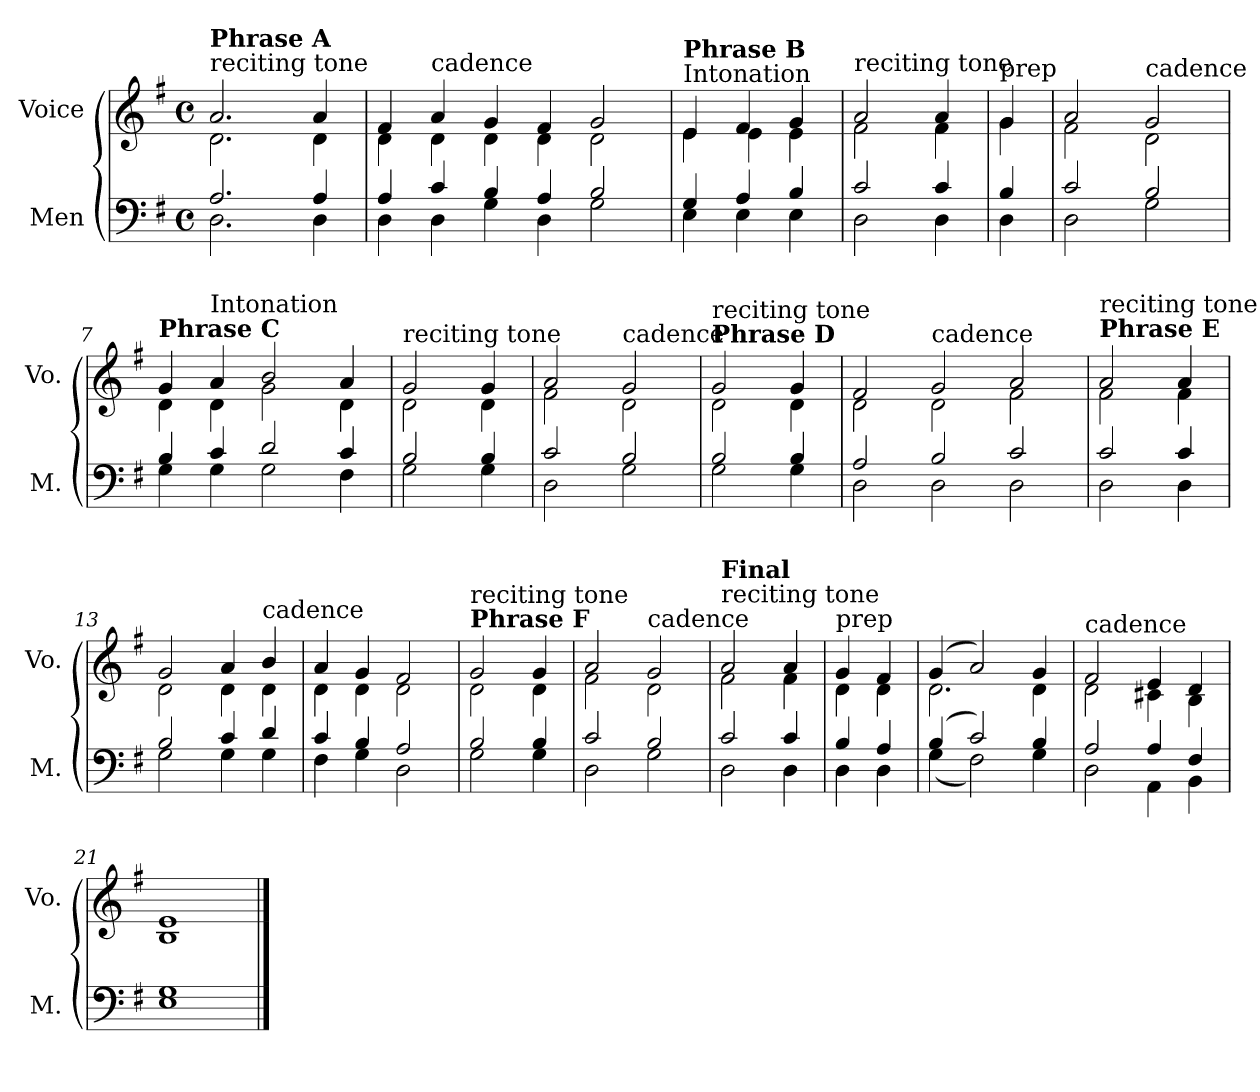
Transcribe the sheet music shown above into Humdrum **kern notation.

**kern	**kern
*part2	*part1
*staff2	*staff1
*I"Men	*I"Voice
*I'M.	*I'Vo.
*clefF4	*clefG2
*k[f#]	*k[f#]
*M4/4	*M4/4
*met(c)	*met(c)
=1	=1
*^	*^
!	!	!LO:TX:a:t=reciting tone	!
!	!	!LO:TX:a:B:t=Phrase A	!
2.A/	2.D\	2.a/	2.d\
4A/	4D\	4a/	4d\
=2	=2	=2	=2
4A/	4D\	4f#/	4d\
!	!	!LO:TX:a:t=cadence	!
4c/	4D\	4a/	4d\
4B/	4G\	4g/	4d\
4A/	4D\	4f#/	4d\
2B/	2G\	2g/	2d\
!!LO:LB:g=z	!!
=3	=3	=3	=3
!	!	!LO:TX:a:t=Intonation	!
!	!	!LO:TX:a:B:t=Phrase B	!
4G/	4E\	4e/	4e\
4A/	4E\	4f#/	4e\
4B/	4E\	4g/	4e\
=4	=4	=4	=4
!	!	!LO:TX:a:t=reciting tone	!
2c/	2D\	2a/	2f#\
4c/	4D\	4a/	4f#\
=5	=5	=5	=5
!	!	!LO:TX:a:t=prep	!
4B/	4D\	4g/	4g\
=6	=6	=6	=6
2c/	2D\	2a/	2f#\
!	!	!LO:TX:a:t=cadence	!
2B/	2G\	2g/	2d\
!!LO:LB:g=z	!!
=7	=7	=7	=7
!	!	!LO:TX:a:B:t=Phrase C	!
4B/	4G\	4g/	4d\
!	!	!LO:TX:a:t=Intonation	!
4c/	4G\	4a/	4d\
2d/	2G\	2b/	2g\
4c/	4F#\	4a/	4d\
=8	=8	=8	=8
!	!	!LO:TX:a:t=reciting tone	!
2B/	2G\	2g/	2d\
4B/	4G\	4g/	4d\
=9	=9	=9	=9
2c/	2D\	2a/	2f#\
!	!	!LO:TX:a:t=cadence	!
2B/	2G\	2g/	2d\
!!LO:LB:g=z	!!
=10	=10	=10	=10
!	!	!LO:TX:a:B:t=Phrase D	!
!	!	!LO:TX:a:t=reciting tone	!
2B/	2G\	2g/	2d\
4B/	4G\	4g/	4d\
=11	=11	=11	=11
2A/	2D\	2f#/	2d\
!	!	!LO:TX:a:t=cadence	!
2B/	2D\	2g/	2d\
2c/	2D\	2a/	2f#\
!!LO:LB:g=z	!!
=12	=12	=12	=12
!	!	!LO:TX:a:B:t=Phrase E	!
!	!	!LO:TX:a:t=reciting tone	!
2c/	2D\	2a/	2f#\
4c/	4D\	4a/	4f#\
=13	=13	=13	=13
2B/	2G\	2g/	2d\
4c/	4G\	4a/	4d\
!	!	!LO:TX:a:t=cadence	!
4d/	4G\	4b/	4d\
=14	=14	=14	=14
4c/	4F#\	4a/	4d\
4B/	4G\	4g/	4d\
2A/	2D\	2f#/	2d\
!!LO:LB:g=z	!!
=15	=15	=15	=15
!	!	!LO:TX:a:B:t=Phrase F	!
!	!	!LO:TX:a:t=reciting tone	!
2B/	2G\	2g/	2d\
4B/	4G\	4g/	4d\
=16	=16	=16	=16
2c/	2D\	2a/	2f#\
!	!	!LO:TX:a:t=cadence	!
2B/	2G\	2g/	2d\
!!LO:PB:g=z	!!
=17	=17	=17	=17
!	!	!LO:TX:a:t=reciting tone	!
!	!	!LO:TX:a:B:t=Final	!
2c/	2D\	2a/	2f#\
4c/	4D\	4a/	4f#\
=18	=18	=18	=18
!	!	!LO:TX:a:t=prep	!
4B/	4D\	4g/	4d\
4A/	4D\	4f#/	4d\
=19	=19	=19	=19
(>4B/	(<4G\	(>4g/	2.d\
2c/)	2F#\)	2a/)	.
4B/	4G\	4g/	4d\
=20	=20	=20	=20
!	!	!LO:TX:a:t=cadence	!
2A/	2D\	2f#/	2d\
4A/	4AA\	4e/	4c#X\
4F#/	4BB\	4d/	4B\
=21	=21	=21	=21
1G	1E	1e	1B
*v	*v	*	*
*	*v	*v
==	==
*-	*-
